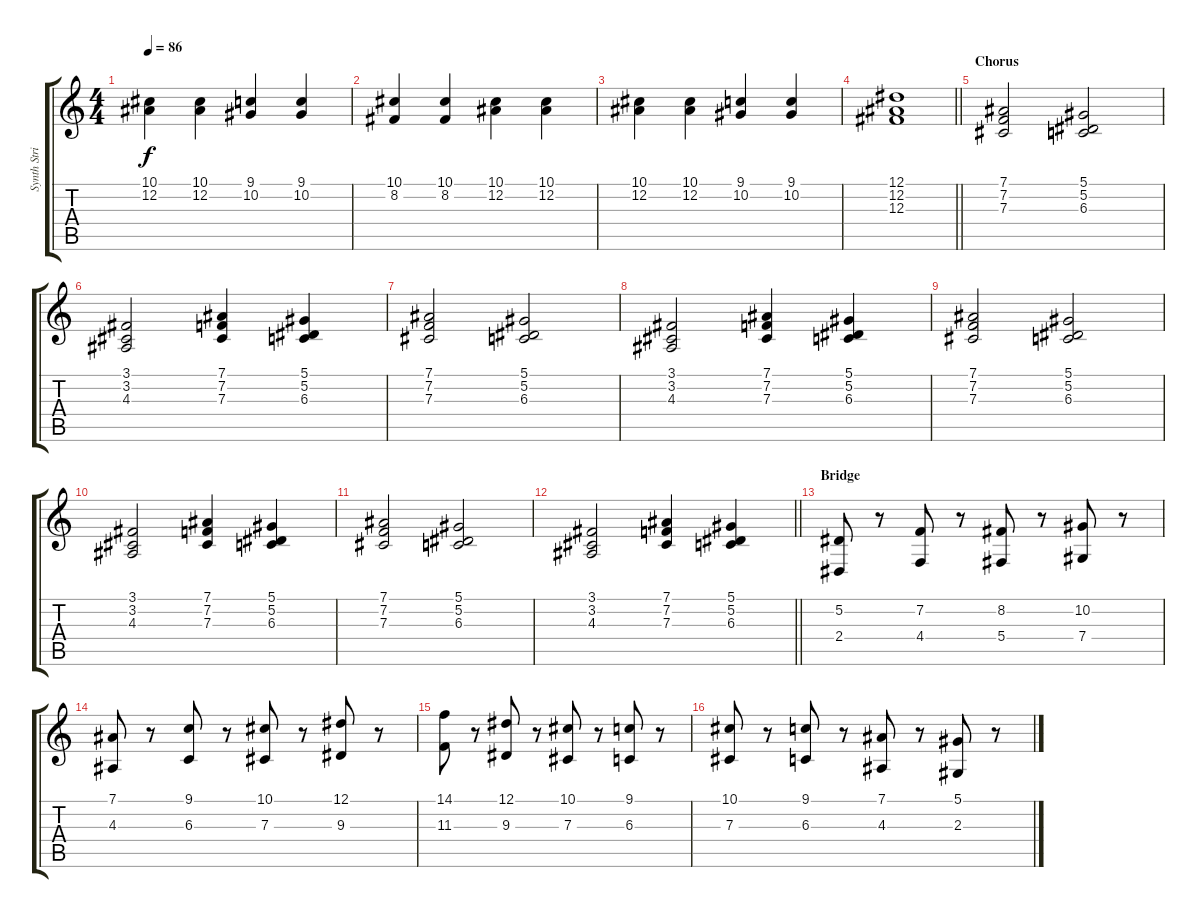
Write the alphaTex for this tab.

\track ("Synth String 1" "Synth Stri") {instrument stringensemble1}
\staff {score tabs}
\tuning (Eb4 Bb3 Gb3 Db3 Ab2 Eb2) {hide}
\ts (4 4)
\tempo 86
\clef g2
\ks c
(10.1 12.2).4{dy f} (10.1 12.2).4 (9.1 10.2).4 (9.1 10.2).4 |
(10.1 8.2).4 (10.1 8.2).4 (10.1 12.2).4 (10.1 12.2).4 |
(10.1 12.2).4 (10.1 12.2).4 (9.1 10.2).4 (9.1 10.2).4 |
\barLineRight lightlight
(12.1 12.2 12.3).1 |
\section ("" "Chorus")
(7.1 7.2 7.3).2 (5.1 5.2 6.3).2 |
(3.1 3.2 4.3).2 (7.1 7.2 7.3).4 (5.1 5.2 6.3).4 |
(7.1 7.2 7.3).2 (5.1 5.2 6.3).2 |
(3.1 3.2 4.3).2 (7.1 7.2 7.3).4 (5.1 5.2 6.3).4 |
(7.1 7.2 7.3).2 (5.1 5.2 6.3).2 |
(3.1 3.2 4.3).2 (7.1 7.2 7.3).4 (5.1 5.2 6.3).4 |
(7.1 7.2 7.3).2 (5.1 5.2 6.3).2 |
\barLineRight lightlight
(3.1 3.2 4.3).2 (7.1 7.2 7.3).4 (5.1 5.2 6.3).4 |
\section ("" "Bridge")
(5.2 2.4).8 r.8 (7.2 4.4).8 r.8 (8.2 5.4).8 r.8 (10.2 7.4).8 r.8 |
(7.1 4.3).8 r.8 (9.1 6.3).8 r.8 (10.1 7.3).8 r.8 (12.1 9.3).8 r.8 |
(14.1 11.3).8 r.8 (12.1 9.3).8 r.8 (10.1 7.3).8 r.8 (9.1 6.3).8 r.8 |
(10.1 7.3).8 r.8 (9.1 6.3).8 r.8 (7.1 4.3).8 r.8 (5.1 2.3).8 r.8
